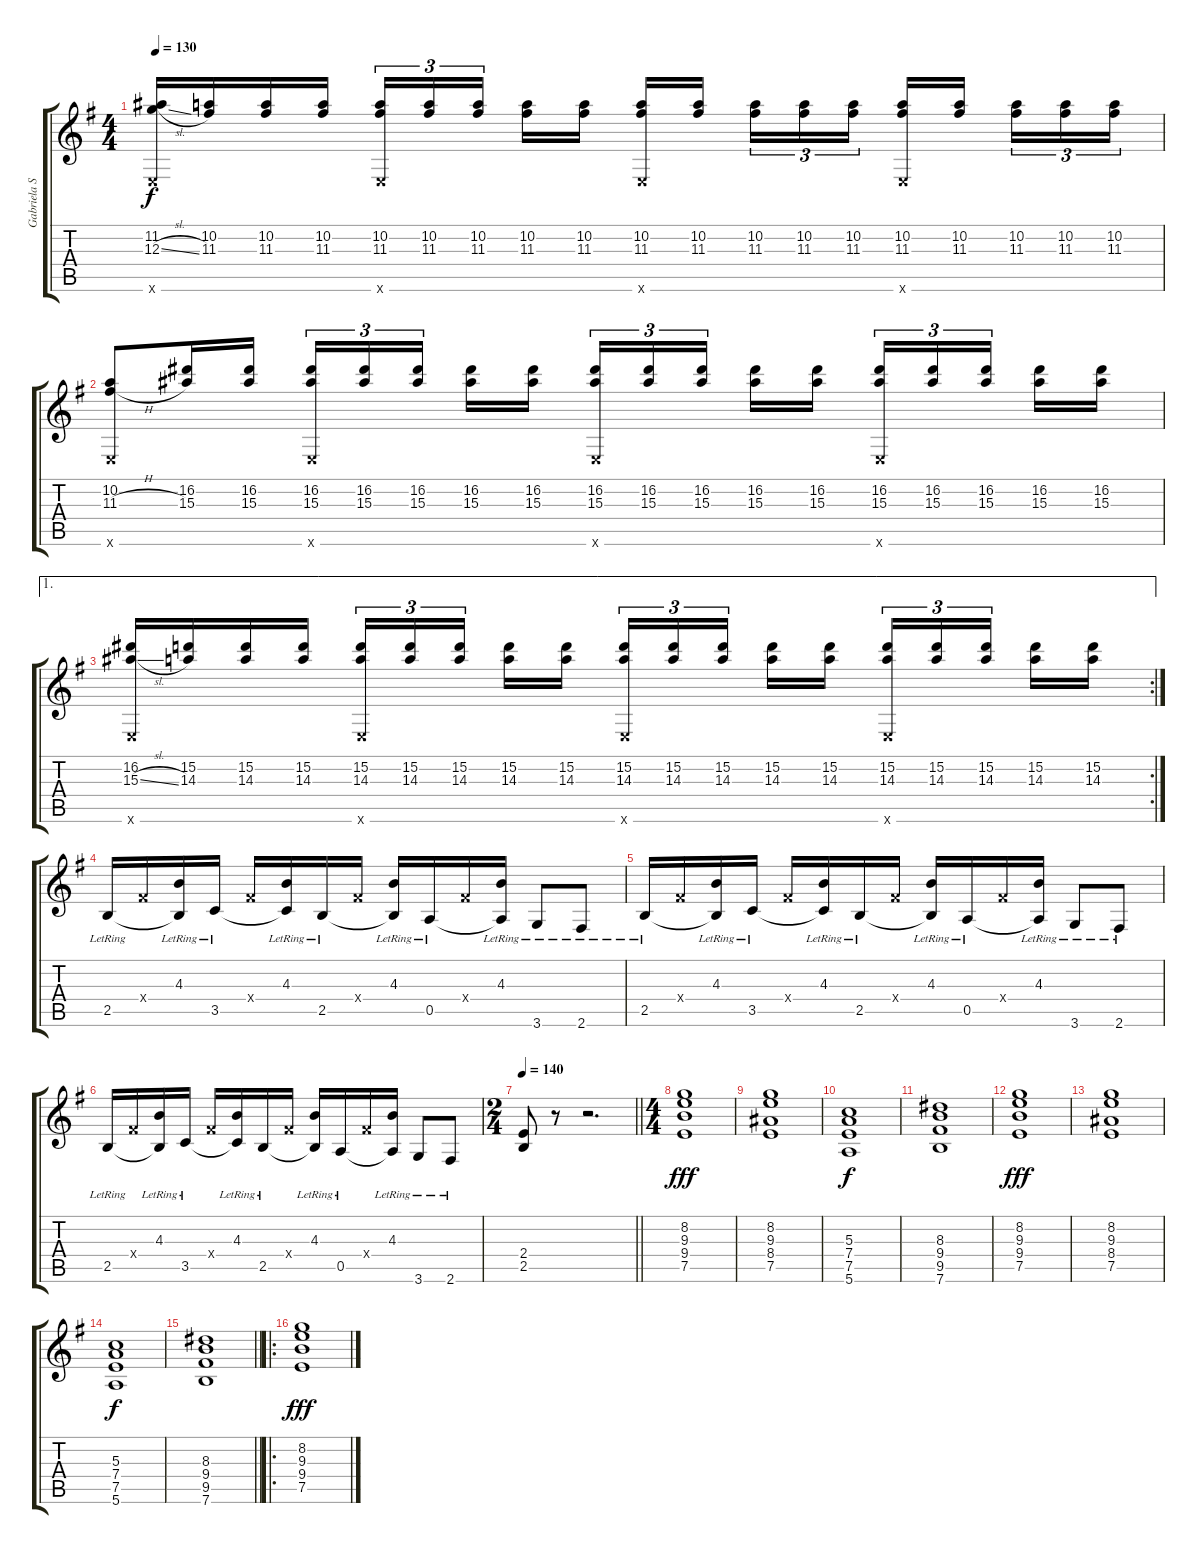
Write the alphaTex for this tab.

\track ("Gabriela Solo" "Gabriela S") {instrument acousticguitarnylon}
\staff {score tabs}
\tuning (E4 B3 G3 D3 A2 E2) {hide}
\ts (4 4)
\tempo 130
\clef g2
\ks g
(11.2 12.3{sl} 0.6{x}).16{dy f} (10.2 11.3).16 (10.2 11.3).16 (10.2 11.3).16 (10.2 11.3 0.6{x}).16{tu (3 2)} (10.2 11.3).16{tu (3 2)} (10.2 11.3).16{tu (3 2) beam splitsecondary} (10.2 11.3).16 (10.2 11.3).16 (10.2 11.3 0.6{x}).16 (10.2 11.3).16{beam splitsecondary} (10.2 11.3).16{tu (3 2)} (10.2 11.3).16{tu (3 2)} (10.2 11.3).16{tu (3 2)} (10.2 11.3 0.6{x}).16 (10.2 11.3).16{beam splitsecondary} (10.2 11.3).16{tu (3 2)} (10.2 11.3).16{tu (3 2)} (10.2 11.3).16{tu (3 2)} |
(10.2 11.3{h} 0.6{x}).8 (16.2 15.3).16 (16.2 15.3).16 (16.2 15.3 0.6{x}).16{tu (3 2)} (16.2 15.3).16{tu (3 2)} (16.2 15.3).16{tu (3 2) beam splitsecondary} (16.2 15.3).16 (16.2 15.3).16 (16.2 15.3 0.6{x}).16{tu (3 2)} (16.2 15.3).16{tu (3 2)} (16.2 15.3).16{tu (3 2) beam splitsecondary} (16.2 15.3).16 (16.2 15.3).16 (16.2 15.3 0.6{x}).16{tu (3 2)} (16.2 15.3).16{tu (3 2)} (16.2 15.3).16{tu (3 2) beam splitsecondary} (16.2 15.3).16 (16.2 15.3).16 |
\ae 1
\rc 2
(16.2 15.3{sl} 0.6{x}).16 (15.2 14.3).16 (15.2 14.3).16 (15.2 14.3).16 (15.2 14.3 0.6{x}).16{tu (3 2)} (15.2 14.3).16{tu (3 2)} (15.2 14.3).16{tu (3 2) beam splitsecondary} (15.2 14.3).16 (15.2 14.3).16 (15.2 14.3 0.6{x}).16{tu (3 2)} (15.2 14.3).16{tu (3 2)} (15.2 14.3).16{tu (3 2) beam splitsecondary} (15.2 14.3).16 (15.2 14.3).16 (15.2 14.3 0.6{x}).16{tu (3 2)} (15.2 14.3).16{tu (3 2)} (15.2 14.3).16{tu (3 2) beam splitsecondary} (15.2 14.3).16 (15.2 14.3).16 |
2.5{lr}.16 4.4{x}.16 (4.3{lr} 2.5{t}).16 3.5{lr}.16 4.4{x}.16 (4.3{lr} 3.5{t}).16 2.5{lr}.16 4.4{x}.16 (4.3{lr} 2.5{t}).16 0.5{lr}.16 4.4{x}.16 (4.3{lr} 0.5{t}).16 3.6{lr}.8 2.6{lr}.8 |
2.5{lr}.16 4.4{x}.16 (4.3{lr} 2.5{t}).16 3.5{lr}.16 4.4{x}.16 (4.3{lr} 3.5{t}).16 2.5{lr}.16 4.4{x}.16 (4.3{lr} 2.5{t}).16 0.5{lr}.16 4.4{x}.16 (4.3{lr} 0.5{t}).16 3.6{lr}.8 2.6{lr}.8 |
2.5{lr}.16 4.4{x}.16 (4.3{lr} 2.5{t}).16 3.5{lr}.16 4.4{x}.16 (4.3{lr} 3.5{t}).16 2.5{lr}.16 4.4{x}.16 (4.3{lr} 2.5{t}).16 0.5{lr}.16 4.4{x}.16 (4.3{lr} 0.5{t}).16 3.6{lr}.8 2.6{lr}.8 |
\ts (2 4)
\tempo 140
\barLineRight lightlight
(2.4 2.5).8 r.8 r.2{d} |
\ts (4 4)
(8.2 9.3 9.4 7.5).1{dy fff} |
(8.2 9.3 8.4 7.5).1 |
(5.3 7.4 7.5 5.6).1{dy f} |
(8.3 9.4 9.5 7.6).1 |
(8.2 9.3 9.4 7.5).1{dy fff} |
(8.2 9.3 8.4 7.5).1 |
(5.3 7.4 7.5 5.6).1{dy f} |
\barLineRight lightlight
(8.3 9.4 9.5 7.6).1 |
\ro
(8.2 9.3 9.4 7.5).1{dy fff}
